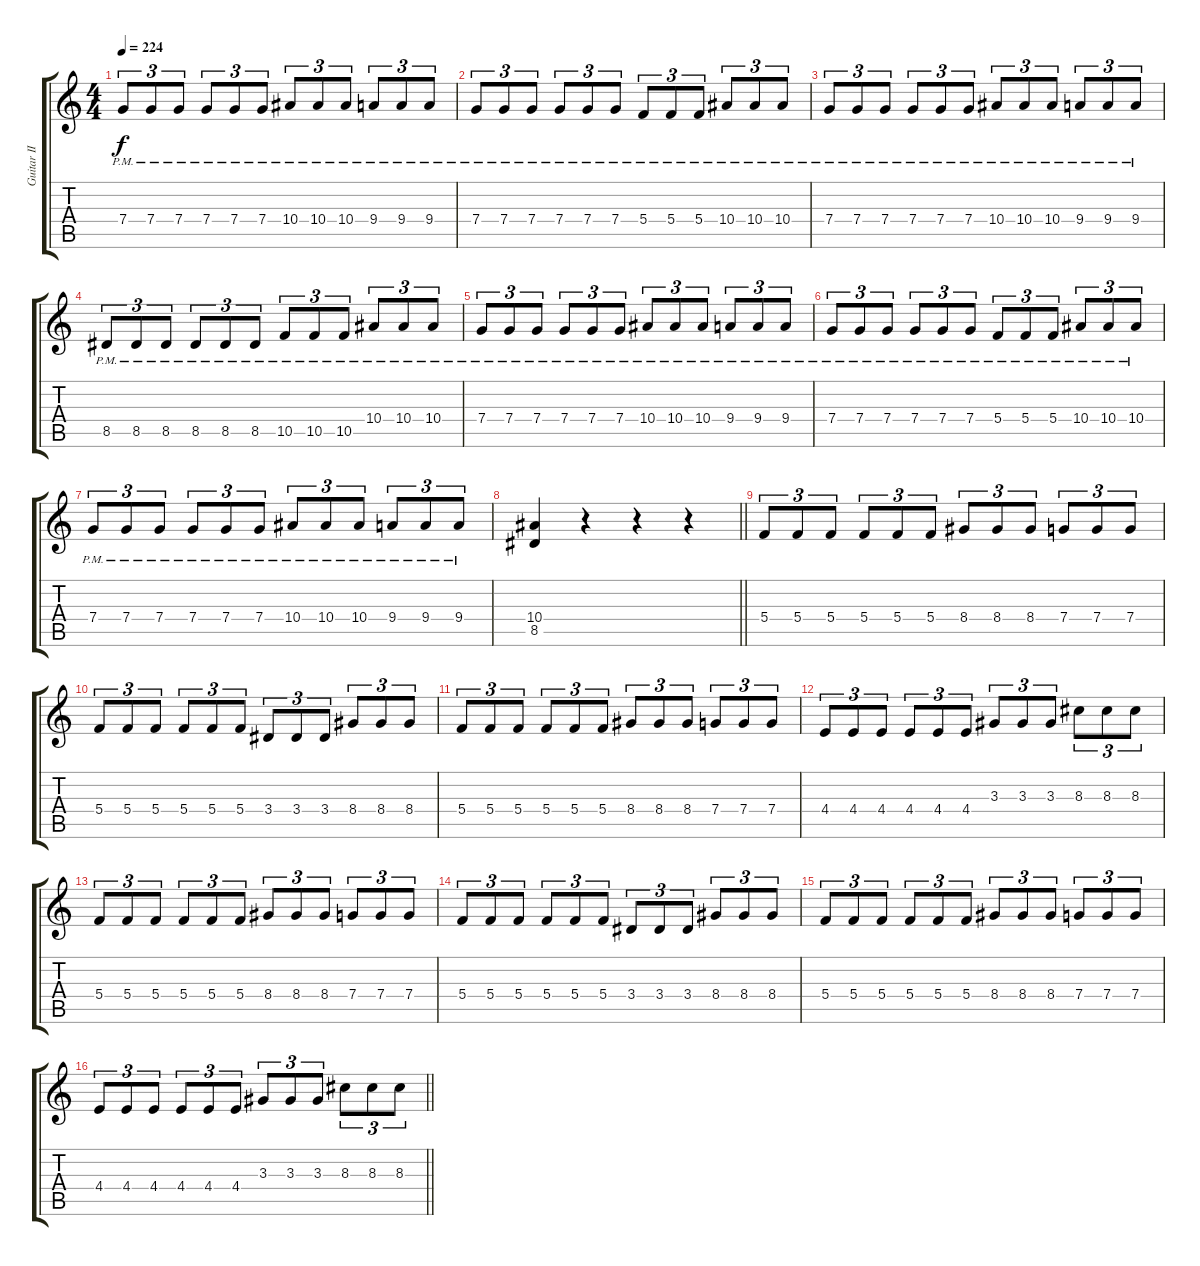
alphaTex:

\track ("Guitar II" "Guitar II") {mute instrument distortionguitar}
\staff {score tabs}
\tuning (D4 A3 F3 C3 G2 D2) {hide}
\ts (4 4)
\tempo 224
\clef g2
\ks c
7.4{pm}.8{tu (3 2) dy f} 7.4{pm}.8{tu (3 2)} 7.4{pm}.8{tu (3 2)} 7.4{pm}.8{tu (3 2)} 7.4{pm}.8{tu (3 2)} 7.4{pm}.8{tu (3 2)} 10.4{pm}.8{tu (3 2)} 10.4{pm}.8{tu (3 2)} 10.4{pm}.8{tu (3 2)} 9.4{pm}.8{tu (3 2)} 9.4{pm}.8{tu (3 2)} 9.4{pm}.8{tu (3 2)} |
7.4{pm}.8{tu (3 2)} 7.4{pm}.8{tu (3 2)} 7.4{pm}.8{tu (3 2)} 7.4{pm}.8{tu (3 2)} 7.4{pm}.8{tu (3 2)} 7.4{pm}.8{tu (3 2)} 5.4{pm}.8{tu (3 2)} 5.4{pm}.8{tu (3 2)} 5.4{pm}.8{tu (3 2)} 10.4{pm}.8{tu (3 2)} 10.4{pm}.8{tu (3 2)} 10.4{pm}.8{tu (3 2)} |
7.4{pm}.8{tu (3 2)} 7.4{pm}.8{tu (3 2)} 7.4{pm}.8{tu (3 2)} 7.4{pm}.8{tu (3 2)} 7.4{pm}.8{tu (3 2)} 7.4{pm}.8{tu (3 2)} 10.4{pm}.8{tu (3 2)} 10.4{pm}.8{tu (3 2)} 10.4{pm}.8{tu (3 2)} 9.4{pm}.8{tu (3 2)} 9.4{pm}.8{tu (3 2)} 9.4{pm}.8{tu (3 2)} |
8.5{pm}.8{tu (3 2)} 8.5{pm}.8{tu (3 2)} 8.5{pm}.8{tu (3 2)} 8.5{pm}.8{tu (3 2)} 8.5{pm}.8{tu (3 2)} 8.5{pm}.8{tu (3 2)} 10.5{pm}.8{tu (3 2)} 10.5{pm}.8{tu (3 2)} 10.5{pm}.8{tu (3 2)} 10.4{pm}.8{tu (3 2)} 10.4{pm}.8{tu (3 2)} 10.4{pm}.8{tu (3 2)} |
7.4{pm}.8{tu (3 2)} 7.4{pm}.8{tu (3 2)} 7.4{pm}.8{tu (3 2)} 7.4{pm}.8{tu (3 2)} 7.4{pm}.8{tu (3 2)} 7.4{pm}.8{tu (3 2)} 10.4{pm}.8{tu (3 2)} 10.4{pm}.8{tu (3 2)} 10.4{pm}.8{tu (3 2)} 9.4{pm}.8{tu (3 2)} 9.4{pm}.8{tu (3 2)} 9.4{pm}.8{tu (3 2)} |
7.4{pm}.8{tu (3 2)} 7.4{pm}.8{tu (3 2)} 7.4{pm}.8{tu (3 2)} 7.4{pm}.8{tu (3 2)} 7.4{pm}.8{tu (3 2)} 7.4{pm}.8{tu (3 2)} 5.4{pm}.8{tu (3 2)} 5.4{pm}.8{tu (3 2)} 5.4{pm}.8{tu (3 2)} 10.4{pm}.8{tu (3 2)} 10.4{pm}.8{tu (3 2)} 10.4{pm}.8{tu (3 2)} |
7.4{pm}.8{tu (3 2)} 7.4{pm}.8{tu (3 2)} 7.4{pm}.8{tu (3 2)} 7.4{pm}.8{tu (3 2)} 7.4{pm}.8{tu (3 2)} 7.4{pm}.8{tu (3 2)} 10.4{pm}.8{tu (3 2)} 10.4{pm}.8{tu (3 2)} 10.4{pm}.8{tu (3 2)} 9.4{pm}.8{tu (3 2)} 9.4{pm}.8{tu (3 2)} 9.4{pm}.8{tu (3 2)} |
\barLineRight lightlight
(10.4 8.5).4 r.4 r.4 r.4 |
5.4.8{tu (3 2)} 5.4.8{tu (3 2)} 5.4.8{tu (3 2)} 5.4.8{tu (3 2)} 5.4.8{tu (3 2)} 5.4.8{tu (3 2)} 8.4.8{tu (3 2)} 8.4.8{tu (3 2)} 8.4.8{tu (3 2)} 7.4.8{tu (3 2)} 7.4.8{tu (3 2)} 7.4.8{tu (3 2)} |
5.4.8{tu (3 2)} 5.4.8{tu (3 2)} 5.4.8{tu (3 2)} 5.4.8{tu (3 2)} 5.4.8{tu (3 2)} 5.4.8{tu (3 2)} 3.4.8{tu (3 2)} 3.4.8{tu (3 2)} 3.4.8{tu (3 2)} 8.4.8{tu (3 2)} 8.4.8{tu (3 2)} 8.4.8{tu (3 2)} |
5.4.8{tu (3 2)} 5.4.8{tu (3 2)} 5.4.8{tu (3 2)} 5.4.8{tu (3 2)} 5.4.8{tu (3 2)} 5.4.8{tu (3 2)} 8.4.8{tu (3 2)} 8.4.8{tu (3 2)} 8.4.8{tu (3 2)} 7.4.8{tu (3 2)} 7.4.8{tu (3 2)} 7.4.8{tu (3 2)} |
4.4.8{tu (3 2)} 4.4.8{tu (3 2)} 4.4.8{tu (3 2)} 4.4.8{tu (3 2)} 4.4.8{tu (3 2)} 4.4.8{tu (3 2)} 3.3.8{tu (3 2)} 3.3.8{tu (3 2)} 3.3.8{tu (3 2)} 8.3.8{tu (3 2)} 8.3.8{tu (3 2)} 8.3.8{tu (3 2)} |
5.4.8{tu (3 2)} 5.4.8{tu (3 2)} 5.4.8{tu (3 2)} 5.4.8{tu (3 2)} 5.4.8{tu (3 2)} 5.4.8{tu (3 2)} 8.4.8{tu (3 2)} 8.4.8{tu (3 2)} 8.4.8{tu (3 2)} 7.4.8{tu (3 2)} 7.4.8{tu (3 2)} 7.4.8{tu (3 2)} |
5.4.8{tu (3 2)} 5.4.8{tu (3 2)} 5.4.8{tu (3 2)} 5.4.8{tu (3 2)} 5.4.8{tu (3 2)} 5.4.8{tu (3 2)} 3.4.8{tu (3 2)} 3.4.8{tu (3 2)} 3.4.8{tu (3 2)} 8.4.8{tu (3 2)} 8.4.8{tu (3 2)} 8.4.8{tu (3 2)} |
5.4.8{tu (3 2)} 5.4.8{tu (3 2)} 5.4.8{tu (3 2)} 5.4.8{tu (3 2)} 5.4.8{tu (3 2)} 5.4.8{tu (3 2)} 8.4.8{tu (3 2)} 8.4.8{tu (3 2)} 8.4.8{tu (3 2)} 7.4.8{tu (3 2)} 7.4.8{tu (3 2)} 7.4.8{tu (3 2)} |
\barLineRight lightlight
4.4.8{tu (3 2)} 4.4.8{tu (3 2)} 4.4.8{tu (3 2)} 4.4.8{tu (3 2)} 4.4.8{tu (3 2)} 4.4.8{tu (3 2)} 3.3.8{tu (3 2)} 3.3.8{tu (3 2)} 3.3.8{tu (3 2)} 8.3.8{tu (3 2)} 8.3.8{tu (3 2)} 8.3.8{tu (3 2)}
